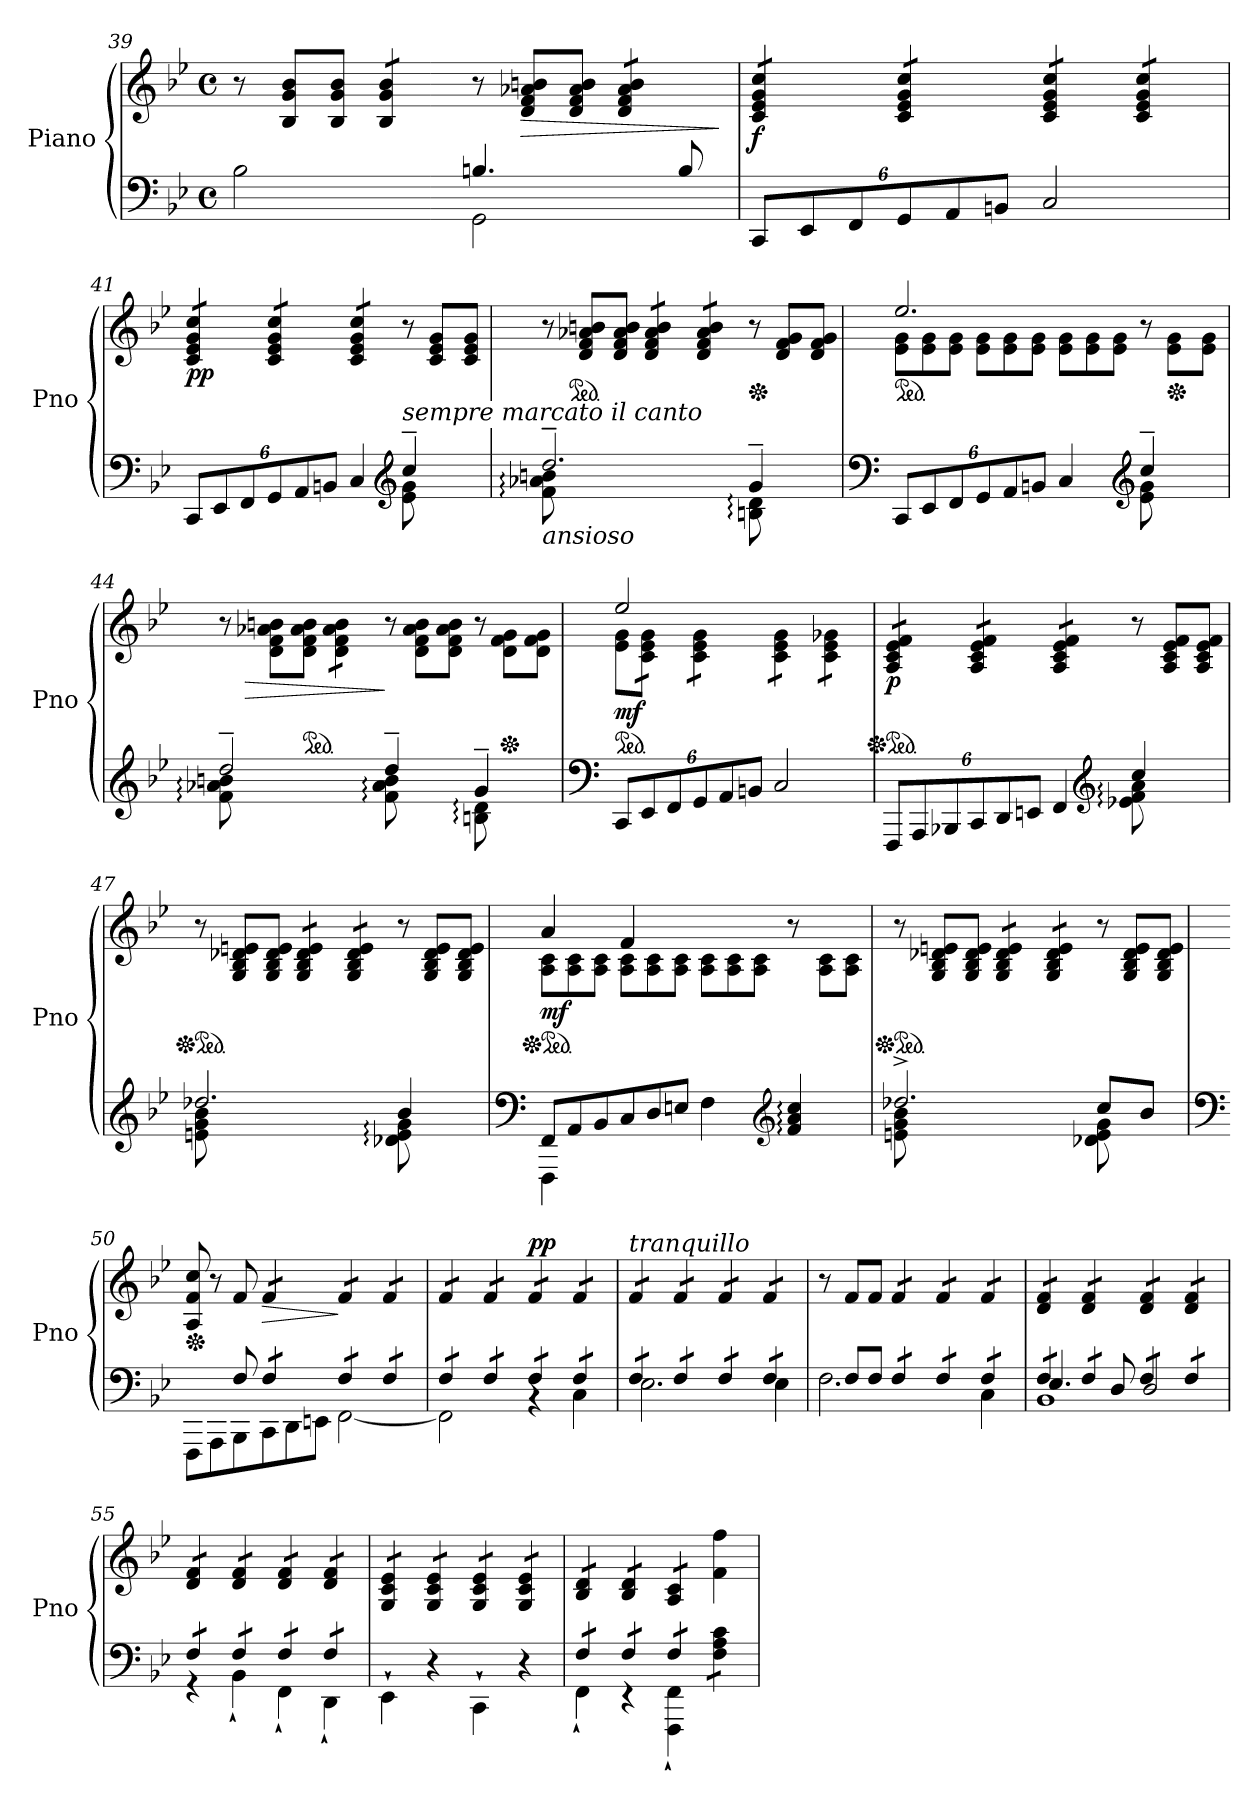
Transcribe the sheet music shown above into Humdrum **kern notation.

**kern	**kern	**dynam
*part1	*part1	*part1
*staff2	*staff1	*staff1/2
*I"Piano	*	*
*I'Pno	*	*
*clefF4	*clefG2	*
*k[b-e-]	*k[b-e-]	*
*M4/4	*M4/4	*
*met(c)	*met(c)	*
=39	=39	=39
*^	*	*
*	*	*Xtuplet	*
2B-\	2ryy	12r	.
.	.	12B-/ 12g/ 12b-/L	.
.	.	12B-/ 12g/ 12b-/J	.
*	*	*tremolo	*
.	.	12B-/ 12g/ 12b-/L	.
.	.	12B-/ 12g/ 12b-/	.
.	.	12B-/ 12g/ 12b-/J	.
*	*	*Xtremolo	*
4.Bn/	2GG\	12r	.
!	!	!	!LO:HP:b
.	.	12d/ 12f/ 12a-X/ 12bn/L	>
.	.	12d/ 12f/ 12a-/ 12b/J	.
*	*	*tremolo	*
.	.	12d/ 12f/ 12a-/ 12b/L	.
.	.	12d/ 12f/ 12a-/ 12b/	.
8B/	.	.	.
.	.	12d/ 12f/ 12a-/ 12b/J	.
*v	*v	*	*
.	.	]
!!LO:LB:g=z
=40	=40	=40
*Xbrackettup	*	*
!	!	!LO:DY:b
12CC/L	12c/ 12e-/ 12g/ 12cc/L	f
12EE-/	12c/ 12e-/ 12g/ 12cc/	.
12FF/	12c/ 12e-/ 12g/ 12cc/J	.
12GG/	12c/ 12e-/ 12g/ 12cc/L	.
12AA/	12c/ 12e-/ 12g/ 12cc/	.
12BBn/J	12c/ 12e-/ 12g/ 12cc/J	.
2C/	12c/ 12e-/ 12g/ 12cc/L	.
.	12c/ 12e-/ 12g/ 12cc/	.
.	12c/ 12e-/ 12g/ 12cc/J	.
.	12c/ 12e-/ 12g/ 12cc/L	.
.	12c/ 12e-/ 12g/ 12cc/	.
.	12c/ 12e-/ 12g/ 12cc/J	.
=41	=41	=41
*^	*	*
!	!	!	!LO:DY:b
12CC/L	2ryy	12c/ 12e-/ 12g/ 12cc/L	pp
12EE-/	.	12c/ 12e-/ 12g/ 12cc/	.
12FF/	.	12c/ 12e-/ 12g/ 12cc/J	.
12GG/	.	12c/ 12e-/ 12g/ 12cc/L	.
12AA/	.	12c/ 12e-/ 12g/ 12cc/	.
12BBn/J	.	12c/ 12e-/ 12g/ 12cc/J	.
4C/	4ryy	12c/ 12e-/ 12g/ 12cc/L	.
.	.	12c/ 12e-/ 12g/ 12cc/	.
.	.	12c/ 12e-/ 12g/ 12cc/J	.
*	*	*Xtremolo	*
*clefG2	*	*	*
!LO:TX:a:i:t=sempre marcato il canto	!	!	!
4cc:~/	8e-\ 8g\	12r	.
.	.	12c/ 12e-/ 12g/L	.
.	8ryy	.	.
.	.	12c/ 12e-/ 12g/J	.
=42	=42	=42	=42
!LO:TX:b:i:t=ansioso	!	!	!
2.dd~/	8f\: 8a-X\: 8bn\:	12r	.
*	*	*ped	*
.	.	12d/ 12f/ 12a-X/ 12bn/L	.
.	8ryy	.	.
.	.	12d/ 12f/ 12a-/ 12b/J	.
*	*	*tremolo	*
.	4ryy	12d/ 12f/ 12a-/ 12b/L	.
.	.	12d/ 12f/ 12a-/ 12b/	.
.	.	12d/ 12f/ 12a-/ 12b/J	.
.	4ryy	12d/ 12f/ 12a-/ 12b/L	.
.	.	12d/ 12f/ 12a-/ 12b/	.
.	.	12d/ 12f/ 12a-/ 12b/J	.
*	*	*Xtremolo	*
*	*	*Xped	*
4g~/	8Bn\: 8d\:	12r	.
.	.	12d/ 12f/ 12g/L	.
.	8ryy	.	.
.	.	12d/ 12f/ 12g/J	.
=43	=43	=43	=43
*clefF4	*	*	*
*	*	*ped	*
*	*	*^	*
*	*	*tremolo	*	*
12CC/L	2ryy	2.ee-/	12e-\ 12g\L	.
12EE-/	.	.	12e-\ 12g\	.
12FF/	.	.	12e-\ 12g\J	.
12GG/	.	.	12e-\ 12g\L	.
12AA/	.	.	12e-\ 12g\	.
12BBn/J	.	.	12e-\ 12g\J	.
4C/	4ryy	.	12e-\ 12g\L	.
.	.	.	12e-\ 12g\	.
.	.	.	12e-\ 12g\J	.
*	*	*Xtremolo	*	*
*clefG2	*	*	*	*
4cc:~/	8e-\ 8g\	4ryy	12r	.
*	*	*Xped	*	*
.	.	.	12e-\ 12g\L	.
.	8ryy	.	.	.
.	.	.	12e-\ 12g\J	.
*	*	*v	*v	*
!!LO:PB:g=z
=44	=44	=44	=44
2dd~/	8f\: 8a-X\: 8bn\:	12r	.
!	!	!	!LO:HP:b
.	.	12d\ 12f\ 12a-X\ 12bn\L	>
.	8ryy	.	.
*	*	*ped	*
.	.	12d\ 12f\ 12a-\ 12b\J	.
*	*	*tremolo	*
.	4ryy	12d\ 12f\ 12a-\ 12b\L	.
.	.	12d\ 12f\ 12a-\ 12b\	.
.	.	12d\ 12f\ 12a-\ 12b\J	.
*	*	*Xtremolo	*
4dd~/	8f\: 8a-\: 8b\:	12r	]
.	.	12d\ 12f\ 12a-\ 12b\L	.
.	8ryy	.	.
.	.	12d\ 12f\ 12a-\ 12b\J	.
4g~/	8Bn\: 8d\:	12r	.
*	*	*Xped	*
.	.	12d\ 12f\ 12g\L	.
.	8ryy	.	.
.	.	12d\ 12f\ 12g\J	.
*v	*v	*	*
=45	=45	=45
*clefF4	*	*
*	*ped	*
*	*^	*
!	!	!	!LO:DY:b
12CC/L	2ee-/	12e-\ 12g\L	mf
12EE-/	.	12c\ 12e-\ 12g\	.
12FF/	.	12c\ 12e-\ 12g\J	.
*	*tremolo	*	*
12GG/	.	12c\ 12e-\ 12g\L	.
12AA/	.	12c\ 12e-\ 12g\	.
12BBn/J	.	12c\ 12e-\ 12g\J	.
2C/	2ryy	12c\ 12e-\ 12g\L	.
.	.	12c\ 12e-\ 12g\	.
.	.	12c\ 12e-\ 12g\J	.
.	.	12c\ 12e-\ 12g-X\L	.
.	.	12c\ 12e-\ 12g-X\	.
.	.	12c\ 12e-\ 12g-X\J	.
*	*v	*v	*
=46	=46	=46
*^	*	*
*	*	*Xped	*
*	*	*ped	*
*	*	*^	*
!	!	!	!	!LO:DY:b
*	*	*v	*v	*
12FFF/L	2ryy	12A/ 12c/ 12e-/ 12f/L	p
12AAA/	.	12A/ 12c/ 12e-/ 12f/	.
12BBB-X/	.	12A/ 12c/ 12e-/ 12f/J	.
12CC/	.	12A/ 12c/ 12e-/ 12f/L	.
12DD/	.	12A/ 12c/ 12e-/ 12f/	.
12EEn/J	.	12A/ 12c/ 12e-/ 12f/J	.
4FF/	4ryy	12A/ 12c/ 12e-/ 12f/L	.
.	.	12A/ 12c/ 12e-/ 12f/	.
.	.	12A/ 12c/ 12e-/ 12f/J	.
*	*	*Xtremolo	*
*clefG2	*	*	*
4cc/	8e-X\: 8f\: 8a\:	12r	.
.	.	12A/ 12c/ 12e-/ 12f/L	.
.	8ryy	.	.
.	.	12A/ 12c/ 12e-/ 12f/J	.
!!LO:LB:g=z
=47	=47	=47	=47
*	*	*Xped	*
*	*	*ped	*
2.dd-X:/	8en\ 8g\ 8b-\	12r	.
.	.	12G/ 12B-/ 12d-X/ 12en/L	.
.	8ryy	.	.
.	.	12G/ 12B-/ 12d-/ 12e/J	.
*	*	*tremolo	*
.	4ryy	12G/ 12B-/ 12d-/ 12e/L	.
.	.	12G/ 12B-/ 12d-/ 12e/	.
.	.	12G/ 12B-/ 12d-/ 12e/J	.
.	4ryy	12G/ 12B-/ 12d-/ 12e/L	.
.	.	12G/ 12B-/ 12d-/ 12e/	.
.	.	12G/ 12B-/ 12d-/ 12e/J	.
*	*	*Xtremolo	*
4b-/	8d-X\: 8e\: 8g\:	12r	.
.	.	12G/ 12B-/ 12d-/ 12e/L	.
.	8ryy	.	.
.	.	12G/ 12B-/ 12d-/ 12e/J	.
=48	=48	=48	=48
*clefF4	*	*	*
*Xtuplet	*	*	*
*	*	*Xped	*
*	*	*ped	*
*	*	*^	*
!	!	!	!	!LO:DY:b
*	*	*tremolo	*	*
12FF/L	4FFF\	4a/	12A\ 12c\L	mf
12AA/	.	.	12A\ 12c\	.
12BB-/	.	.	12A\ 12c\J	.
12C/	4ryy	4f/	12A\ 12c\L	.
12D/	.	.	12A\ 12c\	.
12En/J	.	.	12A\ 12c\J	.
4F\	2ryy	2ryy	12A\ 12c\L	.
.	.	.	12A\ 12c\	.
.	.	.	12A\ 12c\J	.
*	*	*Xtremolo	*	*
*clefG2	*	*	*	*
4f/: 4a/: 4cc/:	.	.	12r	.
.	.	.	12A\ 12c\L	.
.	.	.	12A\ 12c\J	.
*	*	*v	*v	*
=49	=49	=49	=49
*	*	*Xped	*
*	*	*ped	*
2.dd-X:^/	8en\ 8g\ 8b-\	12r	.
.	.	12G/ 12B-/ 12d-X/ 12en/L	.
.	8ryy	.	.
.	.	12G/ 12B-/ 12d-/ 12e/J	.
*	*	*tremolo	*
.	4ryy	12G/ 12B-/ 12d-/ 12e/L	.
.	.	12G/ 12B-/ 12d-/ 12e/	.
.	.	12G/ 12B-/ 12d-/ 12e/J	.
.	4ryy	12G/ 12B-/ 12d-/ 12e/L	.
.	.	12G/ 12B-/ 12d-/ 12e/	.
.	.	12G/ 12B-/ 12d-/ 12e/J	.
*	*	*Xtremolo	*
8cc:/L	8d-X\ 8e\ 8g\	12r	.
.	.	12G/ 12B-/ 12d-/ 12e/L	.
8b-/J	8ryy	.	.
.	.	12G/ 12B-/ 12d-/ 12e/J	.
!!LO:LB:g=z
=50	=50	=50	=50
*clefF4	*	*	*
*	*	*Xped	*
12ryy	12FFF\L	12A/ 12f/ 12cc/	.
12ryy	12AAA\	12r	.
12F/	12BBB-\	12f/	.
!	!	!	!LO:HP:b
*tremolo	*	*	*
*	*	*tremolo	*
12F/L	12CC\	12f/L	>
12F/	12DD\	12f/	.
12F/J	12EEn\J	12f/J	.
12F/L	[2FF\	12f/L	]
12F/	.	12f/	.
12F/J	.	12f/J	.
12F/L	.	12f/L	.
12F/	.	12f/	.
12F/J	.	12f/J	.
=51	=51	=51	=51
12F/L	2FF\]	12f/L	.
12F/	.	12f/	.
12F/J	.	12f/J	.
12F/L	.	12f/L	.
12F/	.	12f/	.
12F/J	.	12f/J	.
!	!	!	!LO:DY:a
12F/L	4rBB	12f/L	pp
12F/	.	12f/	.
12F/J	.	12f/J	.
12F/L	4C\	12f/L	.
12F/	.	12f/	.
12F/J	.	12f/J	.
=52	=52	=52	=52
!	!	!LO:TX:a:i:t=tranquillo	!
12F/L	2.E-\	12f/L	.
12F/	.	12f/	.
12F/J	.	12f/J	.
12F/L	.	12f/L	.
12F/	.	12f/	.
12F/J	.	12f/J	.
12F/L	.	12f/L	.
12F/	.	12f/	.
12F/J	.	12f/J	.
12F/L	4E-\	12f/L	.
12F/	.	12f/	.
12F/J	.	12f/J	.
*	*	*Xtremolo	*
*Xtremolo	*	*	*
=53	=53	=53	=53
12ryy	2.F\	12r	.
12F/L	.	12f/L	.
12F/J	.	12f/J	.
*tremolo	*	*	*
*	*	*tremolo	*
12F/L	.	12f/L	.
12F/	.	12f/	.
12F/J	.	12f/J	.
12F/L	.	12f/L	.
12F/	.	12f/	.
12F/J	.	12f/J	.
12F/L	4C\	12f/L	.
12F/	.	12f/	.
12F/J	.	12f/J	.
=54	=54	=54	=54
*	*^	*	*
12F/L	1BB-	4.E-/	12d/ 12f/L	.
12F/	.	.	12d/ 12f/	.
12F/J	.	.	12d/ 12f/J	.
12F/L	.	.	12d/ 12f/L	.
12F/	.	.	12d/ 12f/	.
.	.	8D/	.	.
12F/J	.	.	12d/ 12f/J	.
12F/L	.	2D/	12d/ 12f/L	.
12F/	.	.	12d/ 12f/	.
12F/J	.	.	12d/ 12f/J	.
12F/L	.	.	12d/ 12f/L	.
12F/	.	.	12d/ 12f/	.
12F/J	.	.	12d/ 12f/J	.
*	*v	*v	*	*
=55	=55	=55	=55
12F/L	4r	12d/ 12f/L	.
12F/	.	12d/ 12f/	.
12F/J	.	12d/ 12f/J	.
12F/L	4BB-`\	12d/ 12f/L	.
12F/	.	12d/ 12f/	.
12F/J	.	12d/ 12f/J	.
12F/L	4FF`\	12d/ 12f/L	.
12F/	.	12d/ 12f/	.
12F/J	.	12d/ 12f/J	.
12F/L	4DD`\	12d/ 12f/L	.
12F/	.	12d/ 12f/	.
12F/J	.	12d/ 12f/J	.
*Xtremolo	*	*	*
*v	*v	*	*
!!LO:LB:g=z
=56	=56	=56
4EE-`\	12G/ 12c/ 12e-/L	.
.	12G/ 12c/ 12e-/	.
.	12G/ 12c/ 12e-/J	.
4r	12G/ 12c/ 12e-/L	.
.	12G/ 12c/ 12e-/	.
.	12G/ 12c/ 12e-/J	.
4CC`\	12G/ 12c/ 12e-/L	.
.	12G/ 12c/ 12e-/	.
.	12G/ 12c/ 12e-/J	.
4r	12G/ 12c/ 12e-/L	.
.	12G/ 12c/ 12e-/	.
.	12G/ 12c/ 12e-/J	.
=57	=57	=57
*^	*	*
*tremolo	*	*	*
12F/L	4FF`\	12B-/ 12d/L	.
12F/	.	12B-/ 12d/	.
12F/J	.	12B-/ 12d/J	.
12F/L	4r	12B-/ 12d/L	.
12F/	.	12B-/ 12d/	.
12F/J	.	12B-/ 12d/J	.
12F/L	4FFF\` 4FF\`	12A/ 12c/L	.
12F/	.	12A/ 12c/	.
12F/J	.	12A/ 12c/J	.
*	*	*Xtremolo	*
12F\ 12A\ 12c\L	4ryy	4f\ 4ff\	.
12F\ 12A\ 12c\	.	.	.
12F\ 12A\ 12c\J	.	.	.
*Xtremolo	*	*	*
*v	*v	*	*
=	=	=
*-	*-	*-
